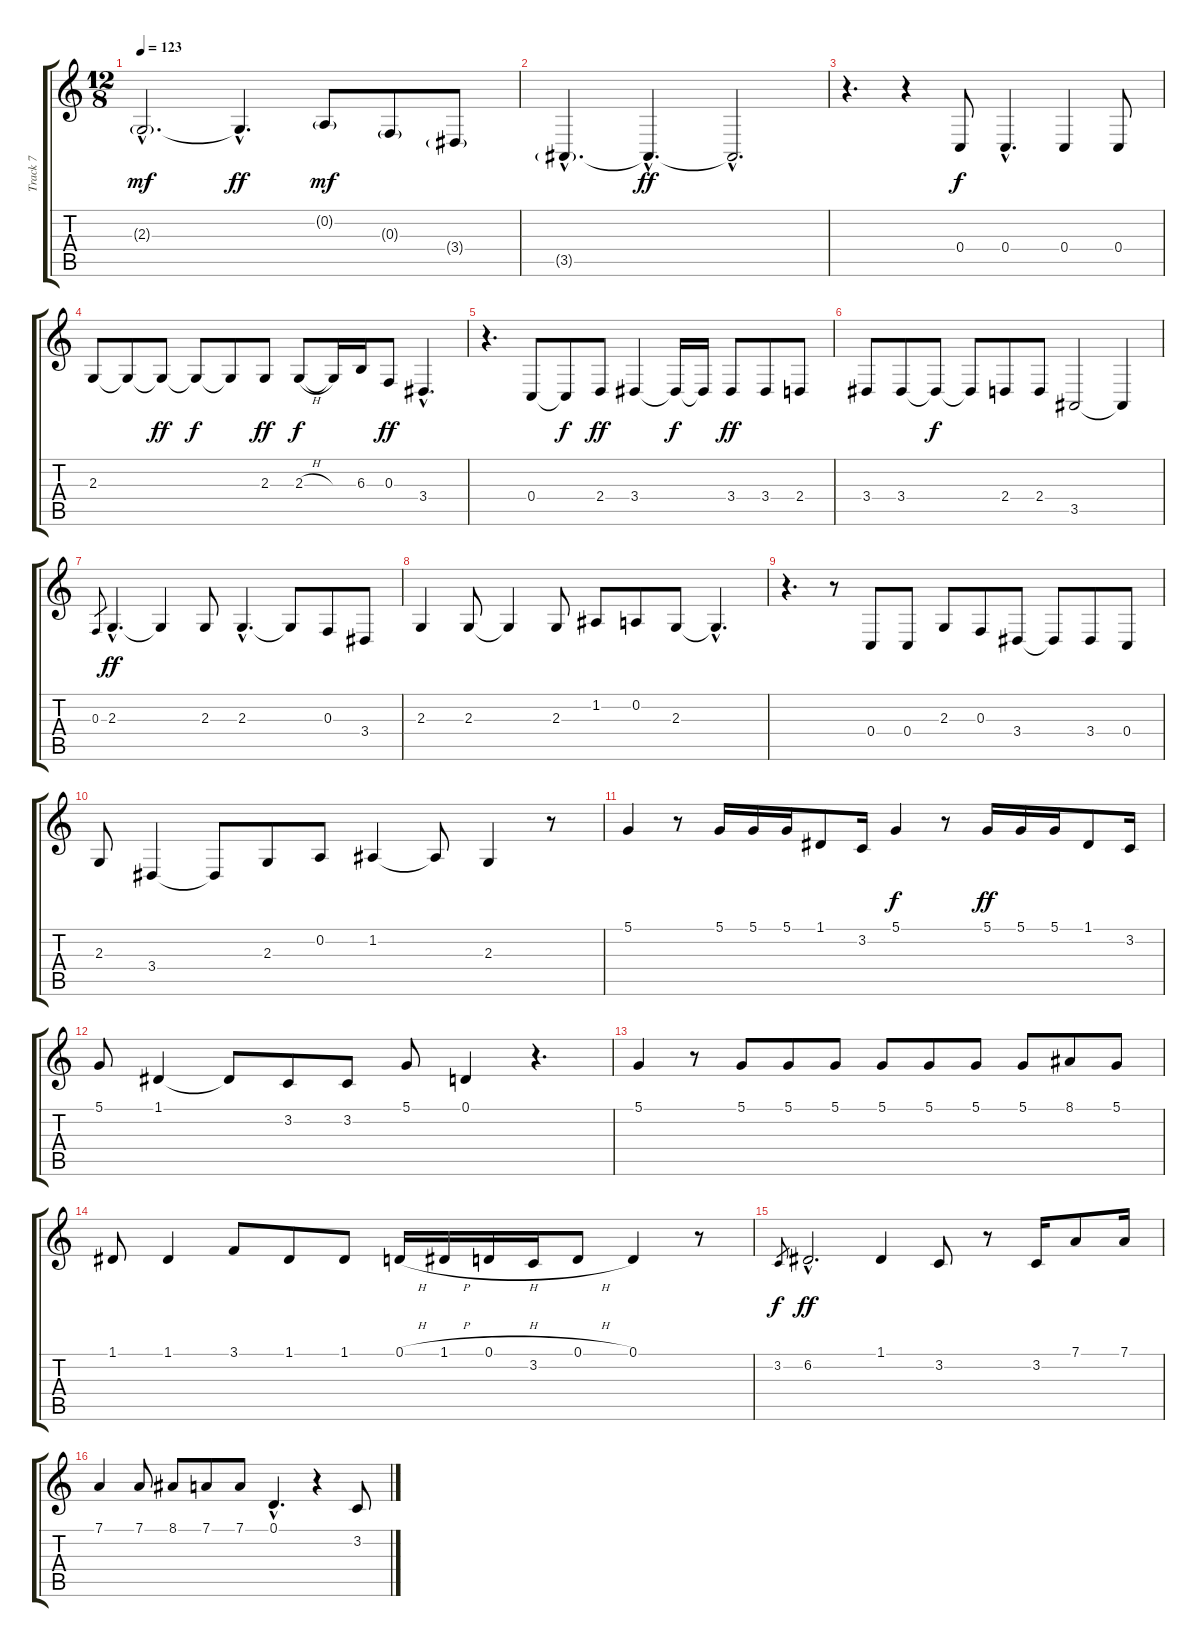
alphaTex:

\track ("Track 7" "Track 7") {instrument cello}
\staff {score tabs}
\tuning (D4 A3 F3 C3 G2 C2) {hide}
\ts (12 8)
\tempo 123
\clef g2
\ks c
2.3{g hac}.2{d dy mf} 2.3{hac t}.4{d dy ff} 0.2{g}.8{dy mf} 0.3{g}.8 3.4{g}.8 |
3.5{g hac}.4{d} 3.5{hac t}.4{d dy ff} 3.5{hac t}.2{d} |
r.4{d} r.4 0.4.8{dy f} 0.4{hac}.4{d} 0.4.4 0.4.8 |
2.3.8 2.3{t}.8 2.3{t}.8{dy ff} 2.3{t}.8{dy f} 2.3{t}.8 2.3.8{dy ff} 2.3{h}.8{dy f} 2.3{t}.16 6.3.16 0.3.8{dy ff} 3.4{hac}.4{d} |
r.4{d} 0.4.8 0.4{t}.8{dy f} 2.4.8{dy ff} 3.4.4 3.4{t}.16{dy f} 3.4{t}.16 3.4.8{dy ff} 3.4.8 2.4.8 |
3.4.8 3.4.8 3.4{t}.8{dy f} 3.4{t}.8 2.4.8 2.4.8 3.5.2 3.5{t}.4 |
0.3.8{gr} 2.3{hac}.4{d dy ff} 2.3{t}.4 2.3.8 2.3{hac}.4{d} 2.3{t}.8 0.3.8 3.4.8 |
2.3.4 2.3.8 2.3{t}.4 2.3.8 1.2.8 0.2.8 2.3.8 2.3{hac t}.4{d} |
r.4{d} r.8 0.4.8 0.4.8 2.3.8 0.3.8 3.4.8 3.4{t}.8 3.4.8 0.4.8 |
2.3.8 3.4.4 3.4{t}.8 2.3.8 0.2.8 1.2.4 1.2{t}.8 2.3.4 r.8 |
5.1.4 r.8 5.1.16 5.1.16 5.1.16 1.1.8 3.2.16 5.1.4{dy f} r.8 5.1.16{dy ff} 5.1.16 5.1.16 1.1.8 3.2.16 |
5.1.8 1.1.4 1.1{t}.8 3.2.8 3.2.8 5.1.8 0.1.4 r.4{d} |
5.1.4 r.8 5.1.8 5.1.8 5.1.8 5.1.8 5.1.8 5.1.8 5.1.8 8.1.8 5.1.8 |
1.1.8 1.1.4 3.1.8 1.1.8 1.1.8 0.1{h}.16 1.1{h}.16 0.1{h}.16 3.2.16 0.1{h}.8 0.1.4 r.8 |
3.2.8{gr dy f} 6.2{hac}.2{d dy ff} 1.1.4 3.2.8 r.8 3.2.16 7.1.8 7.1.16 |
7.1.4 7.1.8 8.1.8 7.1.8 7.1.8 0.1{hac}.4{d} r.4 3.2.8
